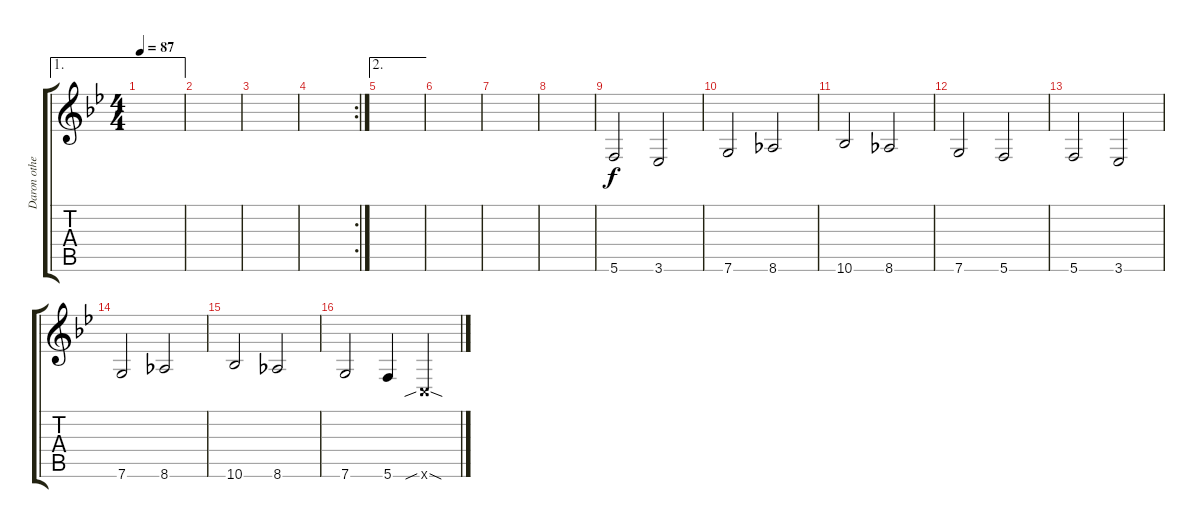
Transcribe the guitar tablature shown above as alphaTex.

\track ("Daron other" "Daron othe") {instrument overdrivenguitar}
\staff {score tabs}
\tuning (D4 A3 F3 C3 G2 C2) {hide}
\ae 1
\ts (4 4)
\tempo 87
\clef g2
\ks bb
|
|
|
\rc 2
|
\ae 2
|
|
|
|
5.6.2 3.6.2 |
7.6.2 8.6.2 |
10.6.2 8.6.2 |
7.6.2 5.6.2 |
5.6.2 3.6.2 |
7.6.2 8.6.2 |
10.6.2 8.6.2 |
7.6.2 5.6.4 0.6{sib sod x}.4
